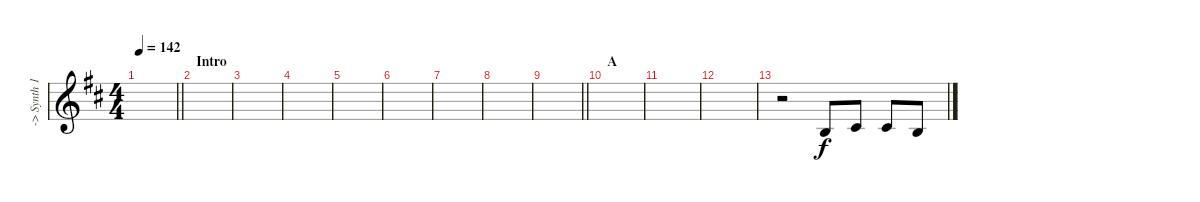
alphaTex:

\track ("-> Synth 1" "-> Synth 1") {instrument drawbarorgan}
\staff {score}
\tuning (E4 B3 G3 D3 A2 E2) {hide}
\ts (4 4)
\tempo 142
\clef g2
\barLineRight lightlight
\ks d
|
\section ("" "Intro")
|
|
|
|
|
|
|
\barLineRight lightlight
|
\section ("" "A")
|
|
|
r.2 4.3.8 6.3.8 6.3.8 4.3.8
